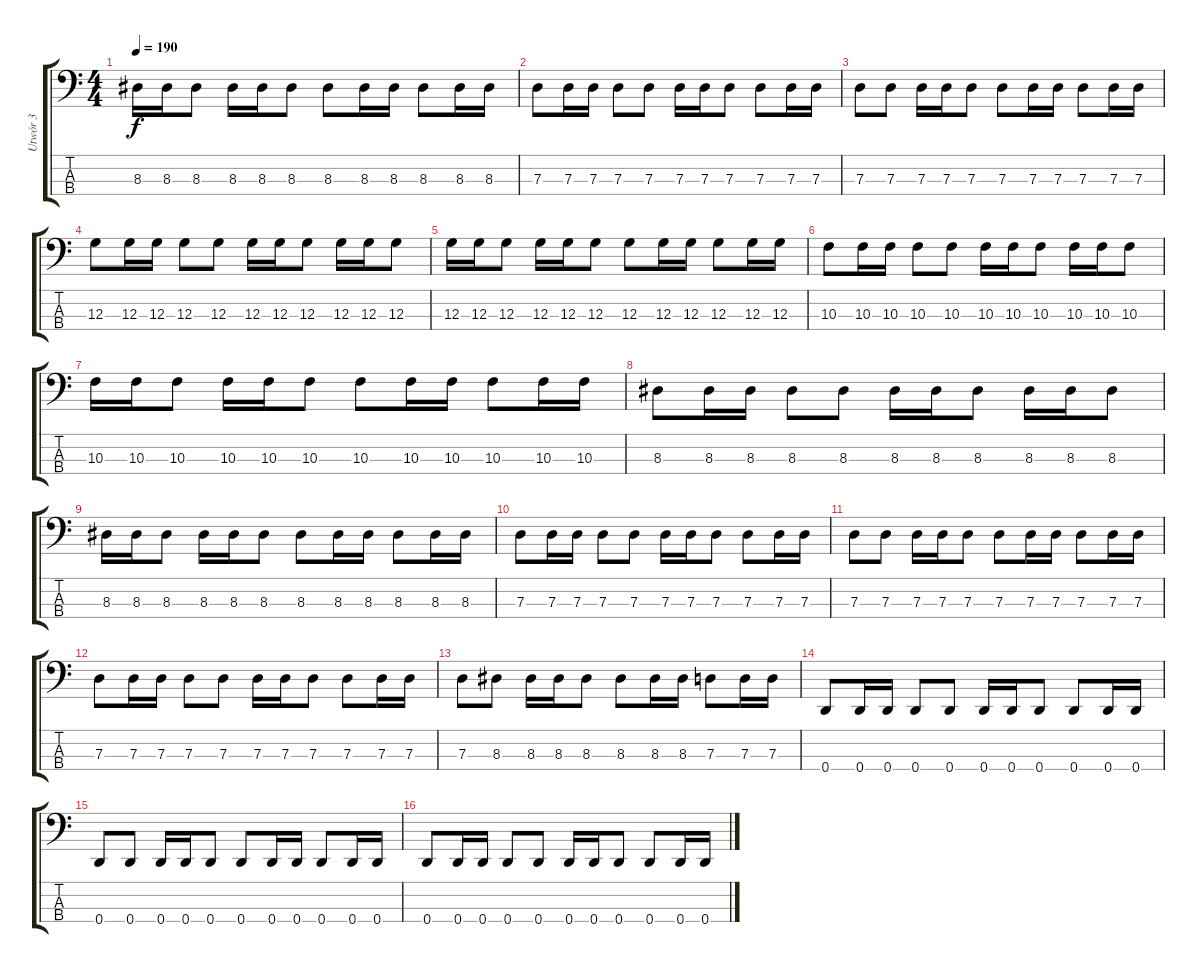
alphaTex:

\track ("Utwór 3" "Utwór 3") {instrument electricbassfinger}
\staff {score tabs}
\tuning (F2 C2 G1 D1) {hide}
\ts (4 4)
\tempo 190
\clef f4
\ks c
8.3.16{dy f} 8.3.16 8.3.8 8.3.16 8.3.16 8.3.8 8.3.8 8.3.16 8.3.16 8.3.8 8.3.16 8.3.16 |
7.3.8 7.3.16 7.3.16 7.3.8 7.3.8 7.3.16 7.3.16 7.3.8 7.3.8 7.3.16 7.3.16 |
7.3.8 7.3.8 7.3.16 7.3.16 7.3.8 7.3.8 7.3.16 7.3.16 7.3.8 7.3.16 7.3.16 |
12.3.8 12.3.16 12.3.16 12.3.8 12.3.8 12.3.16 12.3.16 12.3.8 12.3.16 12.3.16 12.3.8 |
12.3.16 12.3.16 12.3.8 12.3.16 12.3.16 12.3.8 12.3.8 12.3.16 12.3.16 12.3.8 12.3.16 12.3.16 |
10.3.8 10.3.16 10.3.16 10.3.8 10.3.8 10.3.16 10.3.16 10.3.8 10.3.16 10.3.16 10.3.8 |
10.3.16 10.3.16 10.3.8 10.3.16 10.3.16 10.3.8 10.3.8 10.3.16 10.3.16 10.3.8 10.3.16 10.3.16 |
8.3.8 8.3.16 8.3.16 8.3.8 8.3.8 8.3.16 8.3.16 8.3.8 8.3.16 8.3.16 8.3.8 |
8.3.16 8.3.16 8.3.8 8.3.16 8.3.16 8.3.8 8.3.8 8.3.16 8.3.16 8.3.8 8.3.16 8.3.16 |
7.3.8 7.3.16 7.3.16 7.3.8 7.3.8 7.3.16 7.3.16 7.3.8 7.3.8 7.3.16 7.3.16 |
7.3.8 7.3.8 7.3.16 7.3.16 7.3.8 7.3.8 7.3.16 7.3.16 7.3.8 7.3.16 7.3.16 |
7.3.8 7.3.16 7.3.16 7.3.8 7.3.8 7.3.16 7.3.16 7.3.8 7.3.8 7.3.16 7.3.16 |
7.3.8 8.3.8 8.3.16 8.3.16 8.3.8 8.3.8 8.3.16 8.3.16 7.3.8 7.3.16 7.3.16 |
0.4.8 0.4.16 0.4.16 0.4.8 0.4.8 0.4.16 0.4.16 0.4.8 0.4.8 0.4.16 0.4.16 |
0.4.8 0.4.8 0.4.16 0.4.16 0.4.8 0.4.8 0.4.16 0.4.16 0.4.8 0.4.16 0.4.16 |
0.4.8 0.4.16 0.4.16 0.4.8 0.4.8 0.4.16 0.4.16 0.4.8 0.4.8 0.4.16 0.4.16
